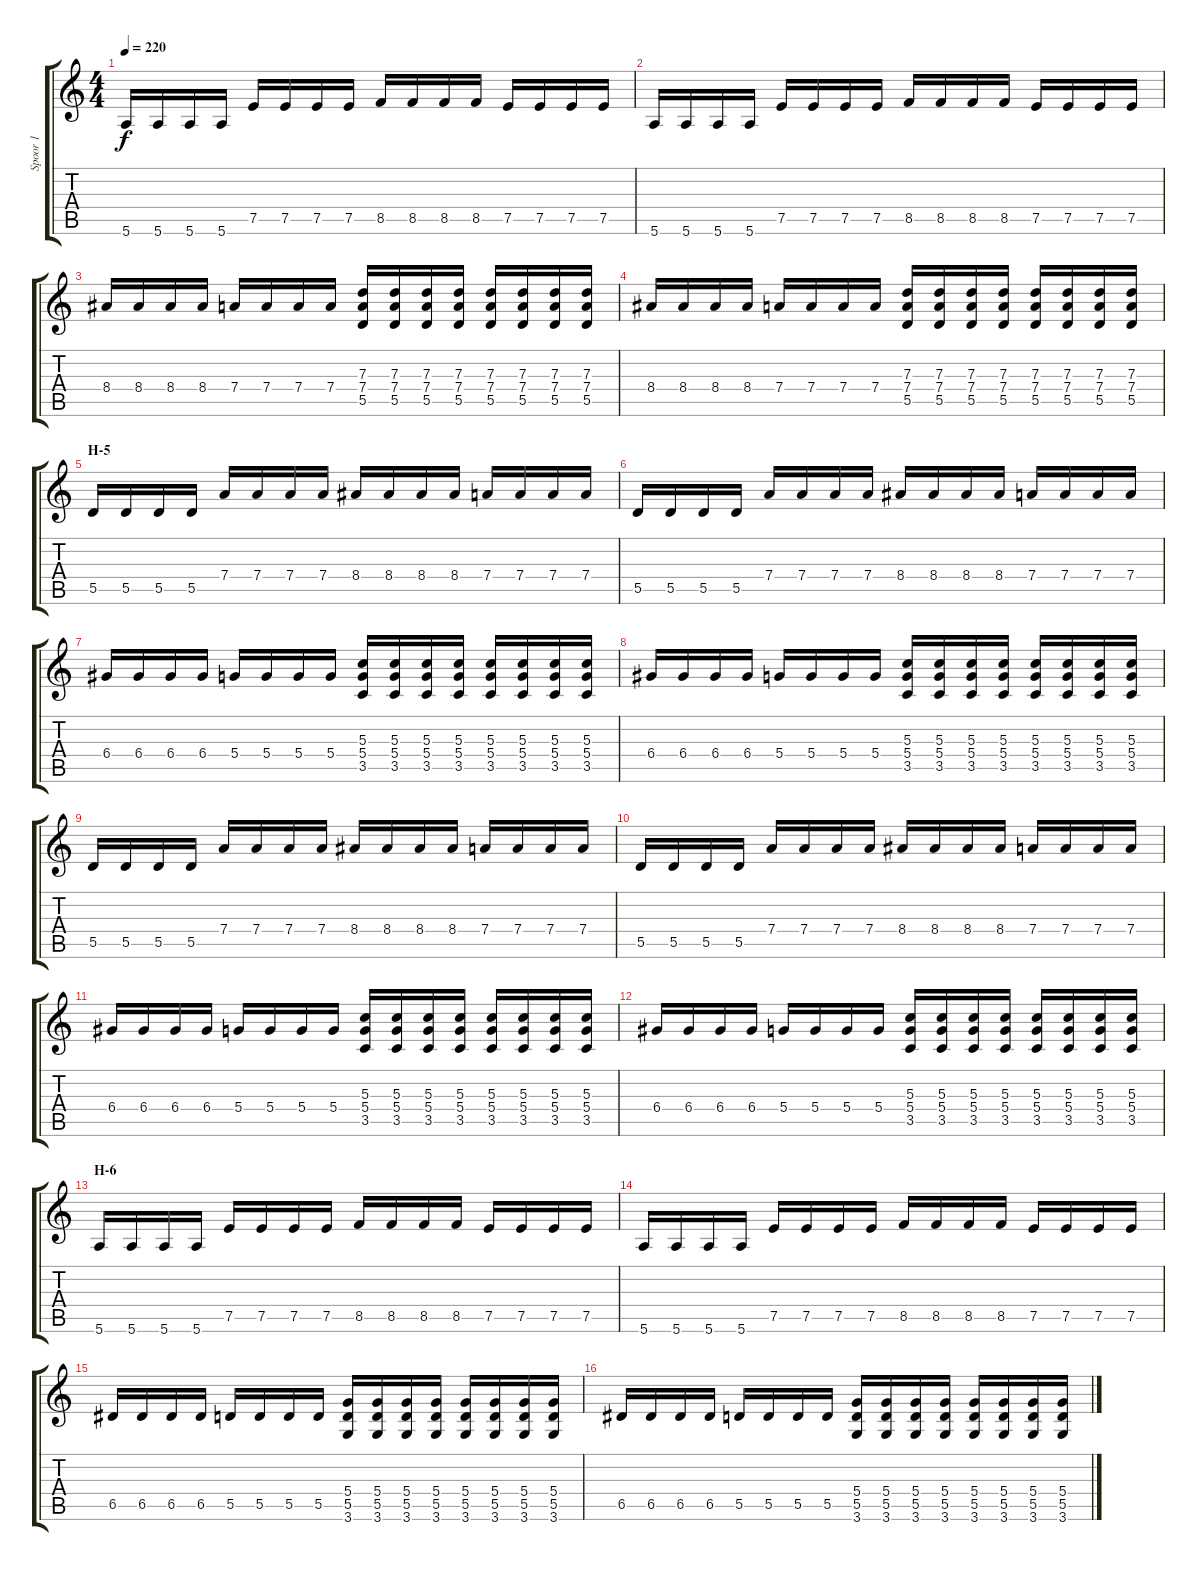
\track ("Spoor 1" "Spoor 1") {instrument electricguitarclean}
\staff {score tabs}
\tuning (E4 B3 G3 D3 A2 E2) {hide}
\ts (4 4)
\tempo 220
\clef g2
\ks c
5.6.16{dy f} 5.6.16 5.6.16 5.6.16 7.5.16 7.5.16 7.5.16 7.5.16 8.5.16 8.5.16 8.5.16 8.5.16 7.5.16 7.5.16 7.5.16 7.5.16 |
5.6.16 5.6.16 5.6.16 5.6.16 7.5.16 7.5.16 7.5.16 7.5.16 8.5.16 8.5.16 8.5.16 8.5.16 7.5.16 7.5.16 7.5.16 7.5.16 |
8.4.16 8.4.16 8.4.16 8.4.16 7.4.16 7.4.16 7.4.16 7.4.16 (7.3 7.4 5.5).16 (7.3 7.4 5.5).16 (7.3 7.4 5.5).16 (7.3 7.4 5.5).16 (7.3 7.4 5.5).16 (7.3 7.4 5.5).16 (7.3 7.4 5.5).16 (7.3 7.4 5.5).16 |
8.4.16 8.4.16 8.4.16 8.4.16 7.4.16 7.4.16 7.4.16 7.4.16 (7.3 7.4 5.5).16 (7.3 7.4 5.5).16 (7.3 7.4 5.5).16 (7.3 7.4 5.5).16 (7.3 7.4 5.5).16 (7.3 7.4 5.5).16 (7.3 7.4 5.5).16 (7.3 7.4 5.5).16 |
\section ("" "H-5")
5.5.16 5.5.16 5.5.16 5.5.16 7.4.16 7.4.16 7.4.16 7.4.16 8.4.16 8.4.16 8.4.16 8.4.16 7.4.16 7.4.16 7.4.16 7.4.16 |
5.5.16 5.5.16 5.5.16 5.5.16 7.4.16 7.4.16 7.4.16 7.4.16 8.4.16 8.4.16 8.4.16 8.4.16 7.4.16 7.4.16 7.4.16 7.4.16 |
6.4.16 6.4.16 6.4.16 6.4.16 5.4.16 5.4.16 5.4.16 5.4.16 (5.3 5.4 3.5).16 (5.3 5.4 3.5).16 (5.3 5.4 3.5).16 (5.3 5.4 3.5).16 (5.3 5.4 3.5).16 (5.3 5.4 3.5).16 (5.3 5.4 3.5).16 (5.3 5.4 3.5).16 |
6.4.16 6.4.16 6.4.16 6.4.16 5.4.16 5.4.16 5.4.16 5.4.16 (5.3 5.4 3.5).16 (5.3 5.4 3.5).16 (5.3 5.4 3.5).16 (5.3 5.4 3.5).16 (5.3 5.4 3.5).16 (5.3 5.4 3.5).16 (5.3 5.4 3.5).16 (5.3 5.4 3.5).16 |
5.5.16 5.5.16 5.5.16 5.5.16 7.4.16 7.4.16 7.4.16 7.4.16 8.4.16 8.4.16 8.4.16 8.4.16 7.4.16 7.4.16 7.4.16 7.4.16 |
5.5.16 5.5.16 5.5.16 5.5.16 7.4.16 7.4.16 7.4.16 7.4.16 8.4.16 8.4.16 8.4.16 8.4.16 7.4.16 7.4.16 7.4.16 7.4.16 |
6.4.16 6.4.16 6.4.16 6.4.16 5.4.16 5.4.16 5.4.16 5.4.16 (5.3 5.4 3.5).16 (5.3 5.4 3.5).16 (5.3 5.4 3.5).16 (5.3 5.4 3.5).16 (5.3 5.4 3.5).16 (5.3 5.4 3.5).16 (5.3 5.4 3.5).16 (5.3 5.4 3.5).16 |
6.4.16 6.4.16 6.4.16 6.4.16 5.4.16 5.4.16 5.4.16 5.4.16 (5.3 5.4 3.5).16 (5.3 5.4 3.5).16 (5.3 5.4 3.5).16 (5.3 5.4 3.5).16 (5.3 5.4 3.5).16 (5.3 5.4 3.5).16 (5.3 5.4 3.5).16 (5.3 5.4 3.5).16 |
\section ("" "H-6")
5.6.16 5.6.16 5.6.16 5.6.16 7.5.16 7.5.16 7.5.16 7.5.16 8.5.16 8.5.16 8.5.16 8.5.16 7.5.16 7.5.16 7.5.16 7.5.16 |
5.6.16 5.6.16 5.6.16 5.6.16 7.5.16 7.5.16 7.5.16 7.5.16 8.5.16 8.5.16 8.5.16 8.5.16 7.5.16 7.5.16 7.5.16 7.5.16 |
6.5.16 6.5.16 6.5.16 6.5.16 5.5.16 5.5.16 5.5.16 5.5.16 (5.4 5.5 3.6).16 (5.4 5.5 3.6).16 (5.4 5.5 3.6).16 (5.4 5.5 3.6).16 (5.4 5.5 3.6).16 (5.4 5.5 3.6).16 (5.4 5.5 3.6).16 (5.4 5.5 3.6).16 |
6.5.16 6.5.16 6.5.16 6.5.16 5.5.16 5.5.16 5.5.16 5.5.16 (5.4 5.5 3.6).16 (5.4 5.5 3.6).16 (5.4 5.5 3.6).16 (5.4 5.5 3.6).16 (5.4 5.5 3.6).16 (5.4 5.5 3.6).16 (5.4 5.5 3.6).16 (5.4 5.5 3.6).16
